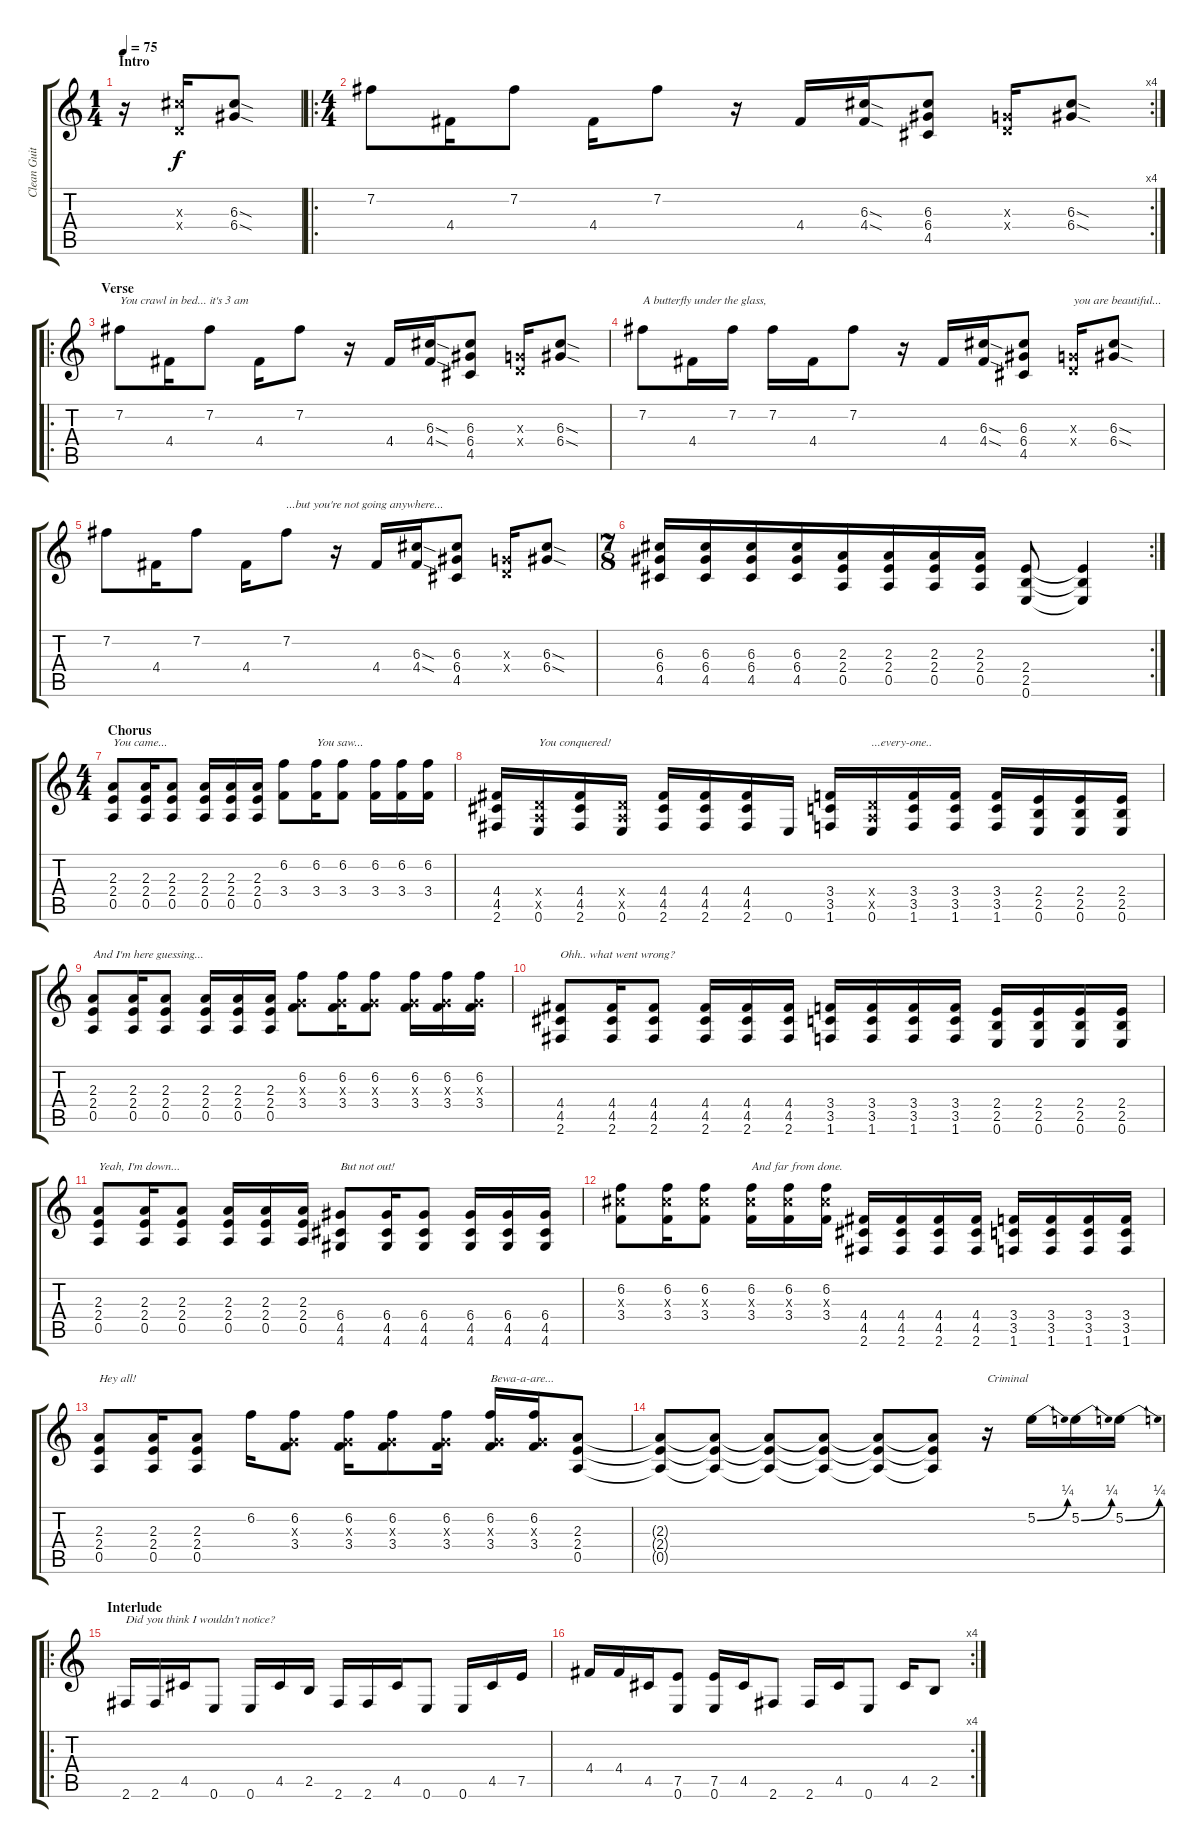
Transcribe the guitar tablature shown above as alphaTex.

\track ("Clean Guitar" "Clean Guit") {instrument electricguitarclean}
\staff {score tabs}
\tuning (E4 B3 G3 D3 A2 E2) {hide}
\ts (1 4)
\section ("" "Intro")
\tempo 75
\clef g2
\ks c
r.16{dy f instrument distortionguitar} (6.3{x} 0.4{x}).16 (6.3{sod} 6.4{sod}).8 |
\ro
\rc 4
\ts (4 4)
7.2.8{instrument electricguitarclean} 4.4.16 7.2.8 4.4.16 7.2.8 r.16 4.4.16{instrument distortionguitar} (6.3{sod} 4.4{sod}).16 (6.3 6.4 4.5).8 (0.3{x} 0.4{x}).16 (6.3{sod} 6.4{sod}).8 |
\ro
\section ("" "Verse")
7.2.8{txt "You crawl in bed... it's 3 am" instrument electricguitarclean} 4.4.16 7.2.8 4.4.16 7.2.8 r.16 4.4.16{instrument distortionguitar} (6.3{sod} 4.4{sod}).16 (6.3 6.4 4.5).8 (0.3{x} 0.4{x}).16 (6.3{sod} 6.4{sod}).8 |
7.2.8{txt "A butterfly under the glass," instrument electricguitarclean} 4.4.16 7.2.16 7.2.16 4.4.16 7.2.8 r.16 4.4.16{instrument distortionguitar} (6.3{sod} 4.4{sod}).16 (6.3 6.4 4.5).8 (0.3{x} 0.4{x}).16{txt "you are beautiful..."} (6.3{sod} 6.4{sod}).8 |
7.2.8{instrument electricguitarclean} 4.4.16 7.2.8 4.4.16 7.2.8{txt "...but you're not going anywhere..."} r.16 4.4.16{instrument distortionguitar} (6.3{sod} 4.4{sod}).16 (6.3 6.4 4.5).8 (0.3{x} 0.4{x}).16 (6.3{sod} 6.4{sod}).8 |
\rc 2
\ts (7 8)
(6.3 6.4 4.5).16 (6.3 6.4 4.5).16 (6.3 6.4 4.5).16 (6.3 6.4 4.5).16 (2.3 2.4 0.5).16 (2.3 2.4 0.5).16 (2.3 2.4 0.5).16 (2.3 2.4 0.5).16 (2.4 2.5 0.6).8 (2.4{t} 2.5{t} 0.6{t}).4 |
\ts (4 4)
\section ("" "Chorus")
(2.3 2.4 0.5).8{txt "You came... " instrument electricguitarjazz} (2.3 2.4 0.5).16 (2.3 2.4 0.5).8 (2.3 2.4 0.5).16 (2.3 2.4 0.5).16 (2.3 2.4 0.5).16 (6.2 3.4).8 (6.2 3.4).16{txt "You saw..."} (6.2 3.4).8 (6.2 3.4).16 (6.2 3.4).16 (6.2 3.4).16 |
(4.4 4.5 2.6).16{instrument distortionguitar} (0.4{x} 0.5{x} 0.6).16{txt "You conquered!"} (4.4 4.5 2.6).16 (0.4{x} 0.5{x} 0.6).16 (4.4 4.5 2.6).16 (4.4 4.5 2.6).16 (4.4 4.5 2.6).16 0.6.16 (3.4 3.5 1.6).16 (0.4{x} 0.5{x} 0.6).16{txt "...every-one.."} (3.4 3.5 1.6).16 (3.4 3.5 1.6).16 (3.4 3.5 1.6).16 (2.4 2.5 0.6).16 (2.4 2.5 0.6).16 (2.4 2.5 0.6).16 |
(2.3 2.4 0.5).8{txt "And I'm here guessing..." instrument distortionguitar} (2.3 2.4 0.5).16 (2.3 2.4 0.5).8 (2.3 2.4 0.5).16 (2.3 2.4 0.5).16 (2.3 2.4 0.5).16 (6.2 0.3{x} 3.4).8 (6.2 0.3{x} 3.4).16 (6.2 0.3{x} 3.4).8 (6.2 0.3{x} 3.4).16 (6.2 0.3{x} 3.4).16 (6.2 0.3{x} 3.4).16 |
(4.4 4.5 2.6).8{txt "Ohh.. what went wrong?"} (4.4 4.5 2.6).16 (4.4 4.5 2.6).8 (4.4 4.5 2.6).16 (4.4 4.5 2.6).16 (4.4 4.5 2.6).16 (3.4 3.5 1.6).16 (3.4 3.5 1.6).16 (3.4 3.5 1.6).16 (3.4 3.5 1.6).16 (2.4 2.5 0.6).16 (2.4 2.5 0.6).16 (2.4 2.5 0.6).16 (2.4 2.5 0.6).16 |
(2.3 2.4 0.5).8{txt "Yeah, I'm down..."} (2.3 2.4 0.5).16 (2.3 2.4 0.5).8 (2.3 2.4 0.5).16 (2.3 2.4 0.5).16 (2.3 2.4 0.5).16 (6.4 4.5 4.6).8{txt "But not out!"} (6.4 4.5 4.6).16 (6.4 4.5 4.6).8 (6.4 4.5 4.6).16 (6.4 4.5 4.6).16 (6.4 4.5 4.6).16 |
(6.2 6.3{x} 3.4).8 (6.2 6.3{x} 3.4).16 (6.2 6.3{x} 3.4).8 (6.2 6.3{x} 3.4).16{txt "And far from done."} (6.2 6.3{x} 3.4).16 (6.2 6.3{x} 3.4).16 (4.4 4.5 2.6).16 (4.4 4.5 2.6).16 (4.4 4.5 2.6).16 (4.4 4.5 2.6).16 (3.4 3.5 1.6).16 (3.4 3.5 1.6).16 (3.4 3.5 1.6).16 (3.4 3.5 1.6).16 |
(2.3 2.4 0.5).8{txt "Hey all!"} (2.3 2.4 0.5).16 (2.3 2.4 0.5).8 6.2.16 (6.2 0.3{x} 3.4).8 (6.2 0.3{x} 3.4).16 (6.2 0.3{x} 3.4).8 (6.2 0.3{x} 3.4).16 (6.2 0.3{x} 3.4).16{txt "Bewa-a-are..."} (6.2 0.3{x} 3.4).16 (2.3 2.4 0.5).8 |
(2.3{t} 2.4{t} 0.5{t}).8 (2.3{t} 2.4{t} 0.5{t}).8 (2.3{t} 2.4{t} 0.5{t}).8 (2.3{t} 2.4{t} 0.5{t}).8 (2.3{t} 2.4{t} 0.5{t}).8 (2.3{t} 2.4{t} 0.5{t}).8 r.16{txt "Criminal"} 5.2{be (bend 0 0 60 1)}.16 5.2{be (bend 0 0 60 1)}.16 5.2{be (bend 0 0 60 1)}.16 |
\ro
\section ("" "Interlude")
2.6.16{txt "Did you think I wouldn't notice?" instrument electricguitarjazz} 2.6.16 4.5.16 0.6.8 0.6.16 4.5.16 2.5.16 2.6.16 2.6.16 4.5.16 0.6.8 0.6.16 4.5.16 7.5.16 |
\rc 4
4.4.16 4.4.16 4.5.16 (7.5 0.6).8 (7.5 0.6).16 4.5.16 2.6.8 2.6.16 4.5.16 0.6.8 4.5.16 2.5.8
